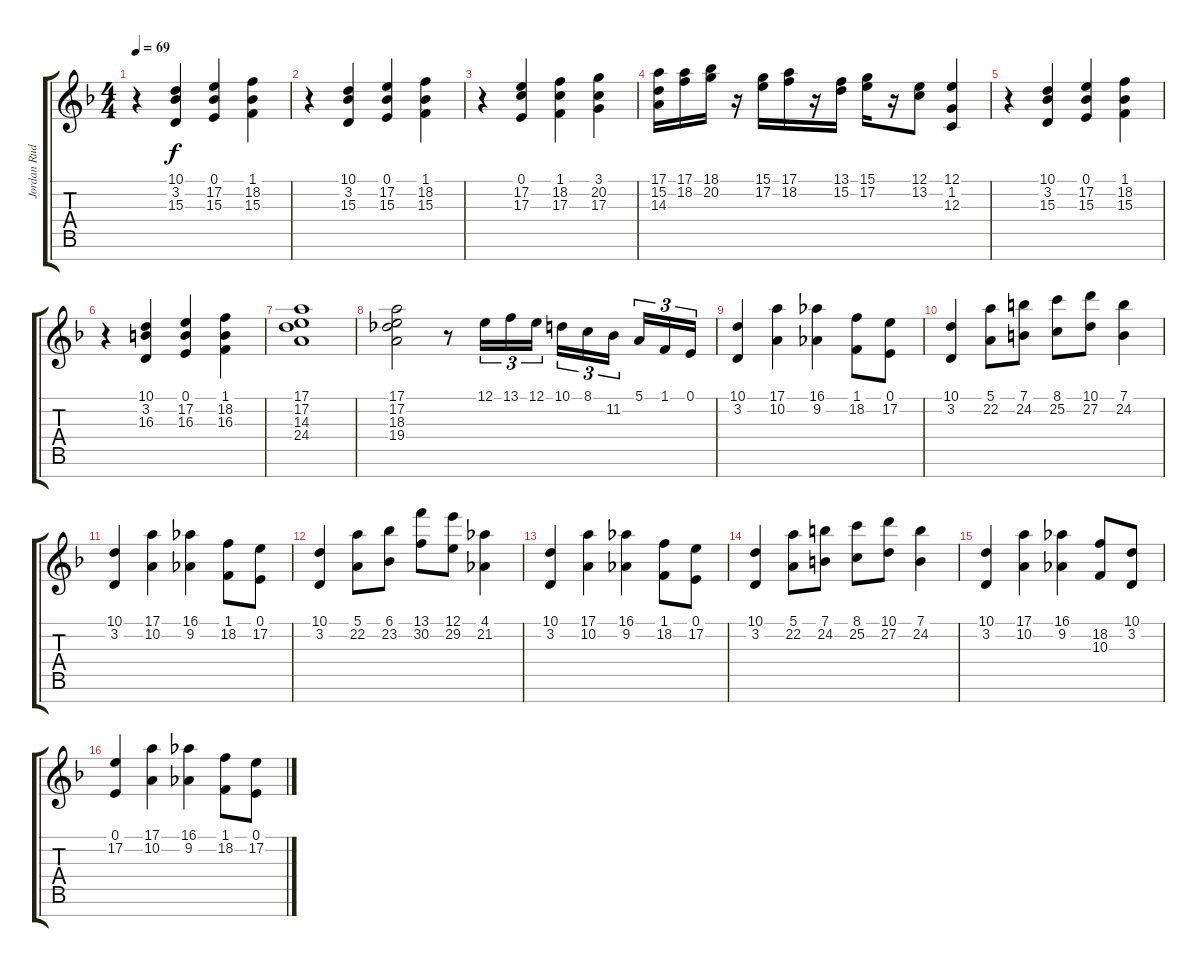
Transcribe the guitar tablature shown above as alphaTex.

\track ("Jordan Rudess - Keyboard" "Jordan Rud") {instrument lead2sawtooth}
\staff {score tabs}
\tuning (E4 B3 G3 D3 A2 E2 B1) {hide}
\ts (4 4)
\tempo 69
\clef g2
\ks dminor
r.4{dy f} (10.1 3.2 15.3).4 (0.1 17.2 15.3).4 (1.1 18.2 15.3).4 |
r.4 (10.1 3.2 15.3).4 (0.1 17.2 15.3).4 (1.1 18.2 15.3).4 |
r.4 (0.1 17.2 17.3).4 (1.1 18.2 17.3).4 (3.1 20.2 17.3).4 |
(17.1 15.2 14.3).16 (17.1 18.2).16 (18.1 20.2).16 r.16 (15.1 17.2).16 (17.1 18.2).16 r.16 (13.1 15.2).16 (15.1 17.2).16 r.16 (12.1 13.2).8 (12.1 1.2 12.3).4 |
r.4 (10.1 3.2 15.3).4 (0.1 17.2 15.3).4 (1.1 18.2 15.3).4 |
r.4 (10.1 3.2 16.3).4 (0.1 17.2 16.3).4 (1.1 18.2 16.3).4 |
(17.1 17.2 14.3 24.4).1 |
(17.1 17.2 18.3 19.4).2 r.8 12.1.16{tu (3 2)} 13.1.16{tu (3 2)} 12.1.16{tu (3 2)} 10.1.16{tu (3 2)} 8.1.16{tu (3 2)} 11.2.16{tu (3 2) beam splitsecondary} 5.1.16{tu (3 2)} 1.1.16{tu (3 2)} 0.1.16{tu (3 2)} |
(10.1 3.2).4 (17.1 10.2).4 (16.1 9.2).4 (1.1 18.2).8 (0.1 17.2).8 |
(10.1 3.2).4 (5.1 22.2).8 (7.1 24.2).8 (8.1 25.2).8 (10.1 27.2).8 (7.1 24.2).4 |
(10.1 3.2).4 (17.1 10.2).4 (16.1 9.2).4 (1.1 18.2).8 (0.1 17.2).8 |
(10.1 3.2).4 (5.1 22.2).8 (6.1 23.2).8 (13.1 30.2).8 (12.1 29.2).8 (4.1 21.2).4 |
(10.1 3.2).4 (17.1 10.2).4 (16.1 9.2).4 (1.1 18.2).8 (0.1 17.2).8 |
(10.1 3.2).4 (5.1 22.2).8 (7.1 24.2).8 (8.1 25.2).8 (10.1 27.2).8 (7.1 24.2).4 |
(10.1 3.2).4 (17.1 10.2).4 (16.1 9.2).4 (18.2 10.3).8 (10.1 3.2).8 |
(0.1 17.2).4 (17.1 10.2).4 (16.1 9.2).4 (1.1 18.2).8 (0.1 17.2).8
